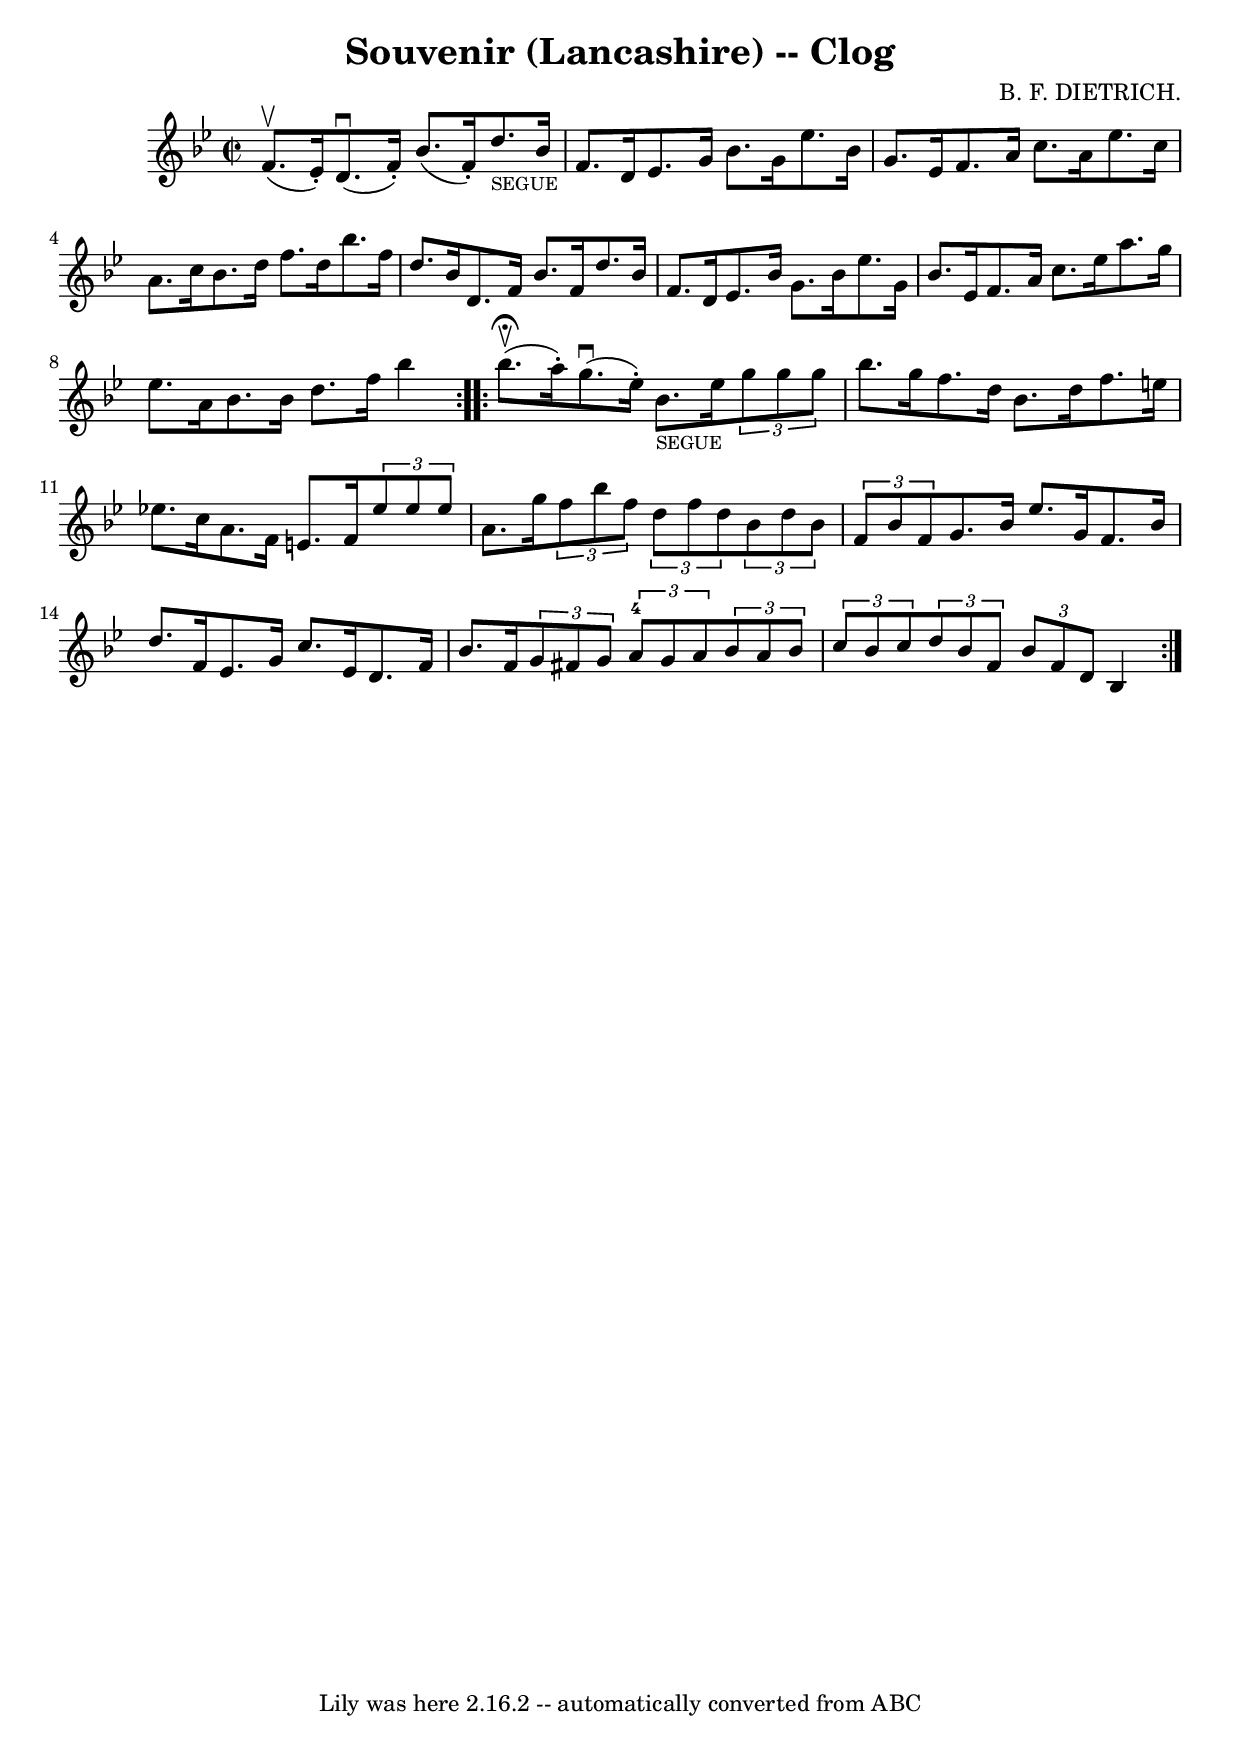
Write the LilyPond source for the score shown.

\version "2.16.2"
\include "Mammoth.ily"
\header {
  %% book = "Ryan's Mammoth Collection"
  composer = "B. F. DIETRICH."
  crossRefNumber = "1"
  footnotes = "\\\\158 939"
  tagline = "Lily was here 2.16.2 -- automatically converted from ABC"
  title = "Souvenir (Lancashire) -- Clog"

}
voicedefault =  {



  \repeat volta 2 {

    \override Staff.TimeSignature #'style = #'C
    \time 2/2 
    \key bes \major f'8.^\upbow(ees'16 -.) |
    d'8.^\downbow(f'16 -.) bes'8. (f'16 -.) d''8._\segue bes'16    
    f'8. d'16    |
    ees'8. g'16 bes'8. g'16 ees''8.    
    bes'16 g'8. ees'16    |
    f'8. a'16 c''8. a'16 ees''8. 
    c''16 a'8. c''16    |
    bes'8. d''16 f''8. d''16    
    bes''8. f''16 d''8. bes'16    |
    d'8. f'16 bes'8.    
    f'16 d''8. bes'16 f'8. d'16    |
    ees'8. bes'16 g'8.  
    bes'16 ees''8. g'16 bes'8. ees'16    |
    f'8. a'16    
    c''8. ees''16 a''8. g''16 ees''8. a'16    |
    bes'8.    
    bes'16 d''8. f''16 bes''4      
  }     
  \repeat volta 2 {
    bes''8.^\fermata^\upbow(a''16 -.) |
    g''8.^\downbow(ees''16 -.)   
    bes'8._\segue ees''16    \times 2/3 { g''8 g''8 g''8  
					} bes''8.   
    g''16    |
    f''8. d''16 bes'8. d''16 f''8. e''16    
    ees''!8. c''16    |
    a'8. f'16 e'8. f'16    \times 2/3 {  
      ees''8 ees''8 ees''8  
    } a'8. g''16    |
    \times 2/3 {   
      f''8 bes''8 f''8  
    }   \times 2/3 { d''8 f''8 d''8  
		   }   
    \times 2/3 { bes'8 d''8 bes'8  
	       }   \times 2/3 { f'8 bes'8 f'8  

			      }   |
    g'8. bes'16 ees''8. g'16 f'8. bes'16 d''8.   
    f'16    |
    ees'8. g'16 c''8. ees'16 d'8. f'16 bes'8. 
    f'16    |
    \times 2/3 { g'8 fis'8 g'8  
	       }   \times 2/3 {   
		 a'8-4 g'8 a'8  
	       }   \times 2/3 { bes'8 a'8 bes'8  
			      } \times 2/3 { 
				c''8 bes'8 c''8  
			      }   |
    \times 2/3 { d''8 bes'8 f'8  
	       } 
    \times 2/3 { bes'8 f'8 d'8  
	       } bes4      
  }   

}

\score{
  <<

    \context Staff="default"
    {
      \voicedefault 
      
    }

  >>
  \layout {
    
  }
  \midi {
  }

}
